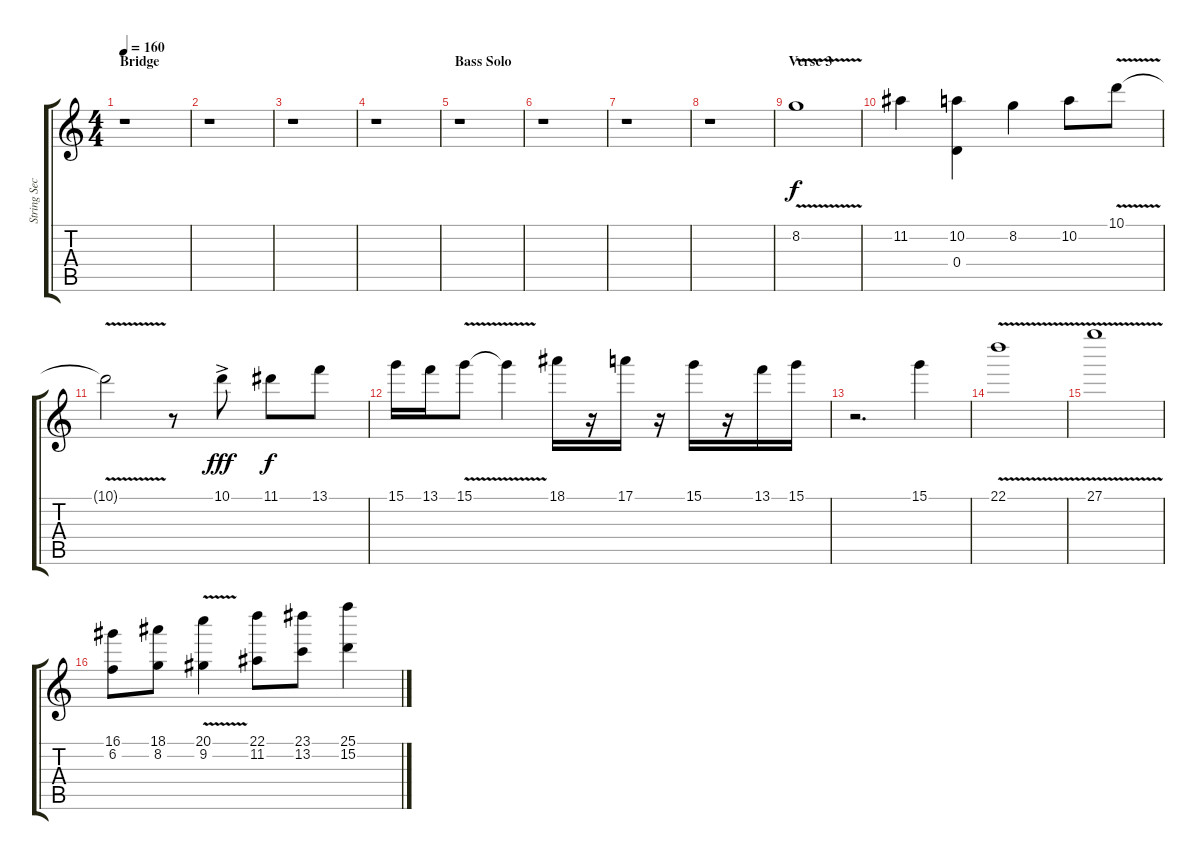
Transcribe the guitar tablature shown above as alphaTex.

\track ("String Section" "String Sec") {instrument tremolostrings}
\staff {score tabs}
\tuning (E5 B4 G4 D4 A3 E3) {hide}
\ts (4 4)
\section ("" "Bridge")
\tempo 160
\clef g2
\ks c
r.1{dy f} |
r.1 |
r.1 |
r.1 |
\section ("" "Bass Solo")
r.1 |
r.1 |
r.1 |
r.1 |
\section ("" "Verse 3")
8.2{v}.1 |
11.2.4 (10.2 0.4).4 8.2.4 10.2.8 10.1{v}.8 |
10.1{t}.2 r.8 10.1{ac}.8{dy fff} 11.1.8{dy f} 13.1.8 |
15.1.16 13.1.16 15.1{v}.8 15.1{t}.4 18.1.16 r.16 17.1.16 r.16 15.1.16 r.16 13.1.16 15.1.16 |
r.2{d} 15.1.4 |
22.1{v}.1 |
27.1{v}.1 |
(16.1 6.2).8 (18.1 8.2).8 (20.1{v} 9.2).4 (22.1 11.2).8 (23.1 13.2).8 (25.1 15.2).4
